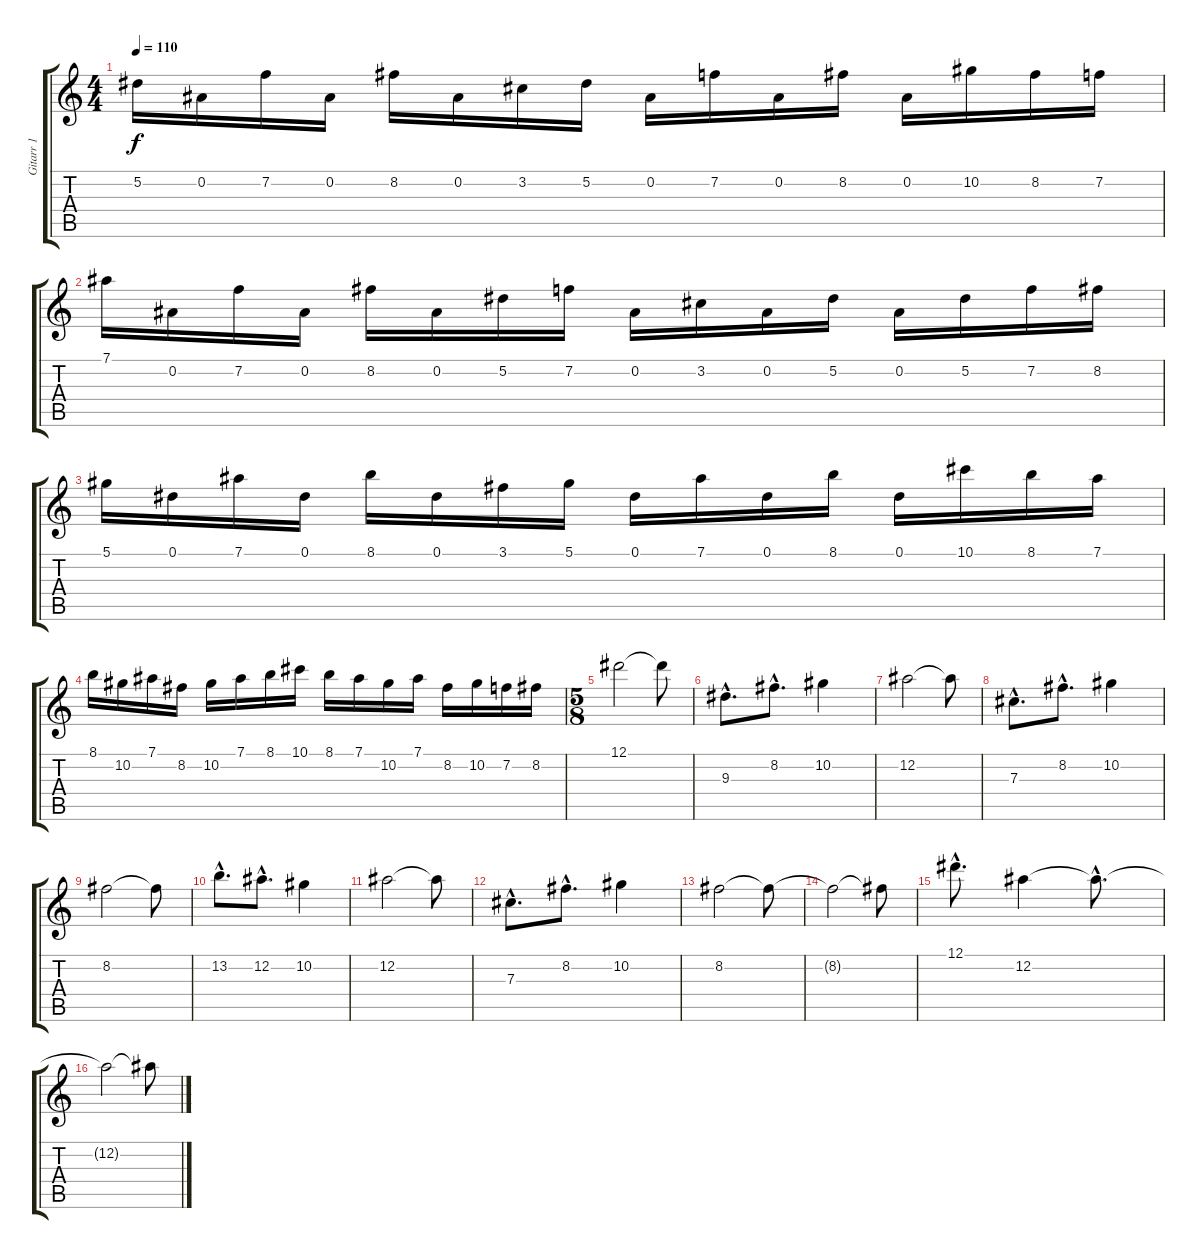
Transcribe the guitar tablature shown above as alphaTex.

\track ("Gitarr 1" "Gitarr 1") {instrument distortionguitar}
\staff {score tabs}
\tuning (Eb4 Bb3 Gb3 Db3 Ab2 Eb2) {hide}
\ts (4 4)
\tempo 110
\clef g2
\ks c
5.2.16{dy f} 0.2.16 7.2.16 0.2.16 8.2.16 0.2.16 3.2.16 5.2.16 0.2.16 7.2.16 0.2.16 8.2.16 0.2.16 10.2.16 8.2.16 7.2.16 |
7.1.16 0.2.16 7.2.16 0.2.16 8.2.16 0.2.16 5.2.16 7.2.16 0.2.16 3.2.16 0.2.16 5.2.16 0.2.16 5.2.16 7.2.16 8.2.16 |
5.1.16 0.1.16 7.1.16 0.1.16 8.1.16 0.1.16 3.1.16 5.1.16 0.1.16 7.1.16 0.1.16 8.1.16 0.1.16 10.1.16 8.1.16 7.1.16 |
8.1.16 10.2.16 7.1.16 8.2.16 10.2.16 7.1.16 8.1.16 10.1.16 8.1.16 7.1.16 10.2.16 7.1.16 8.2.16 10.2.16 7.2.16 8.2.16 |
\ts (5 8)
12.1.2 12.1{t}.8 |
9.3{hac}.8{d} 8.2{hac}.8{d} 10.2.4 |
12.2.2 12.2{t}.8 |
7.3{hac}.8{d} 8.2{hac}.8{d} 10.2.4 |
8.2.2 8.2{t}.8 |
13.2{hac}.8{d} 12.2{hac}.8{d} 10.2.4 |
12.2.2 12.2{t}.8 |
7.3{hac}.8{d} 8.2{hac}.8{d} 10.2.4 |
8.2.2 8.2{t}.8 |
8.2{t}.2 8.2{t}.8 |
12.1{hac}.8{d} 12.2.4 12.2{hac t}.8{d} |
12.2{t}.2 12.2{t}.8
